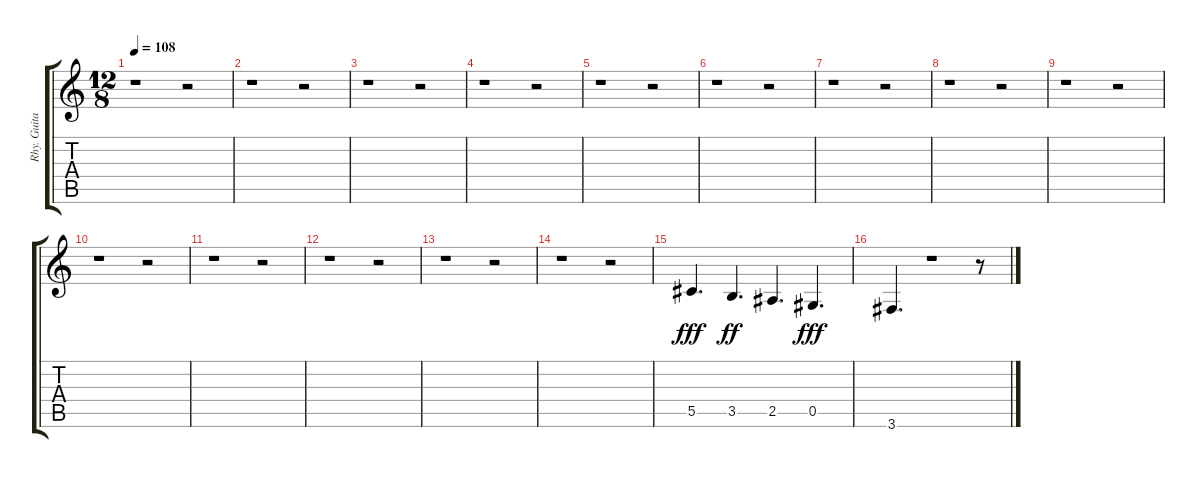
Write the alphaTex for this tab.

\track ("Rhy. Guitar V" "Rhy. Guita") {instrument distortionguitar}
\staff {score tabs}
\tuning (Eb4 Bb3 Gb3 Db3 Ab2 Eb2) {hide}
\ts (12 8)
\tempo 108
\clef g2
\ks c
r.1{dy fff instrument distortionguitar} r.2 |
r.1 r.2 |
r.1 r.2 |
r.1 r.2 |
r.1 r.2 |
r.1 r.2 |
r.1 r.2 |
r.1 r.2 |
r.1 r.2 |
r.1 r.2 |
r.1 r.2 |
r.1 r.2 |
r.1 r.2 |
r.1 r.2 |
5.5.4{d} 3.5.4{d dy ff} 2.5.4{d} 0.5.4{d dy fff} |
3.6.4{d} r.1 r.8
